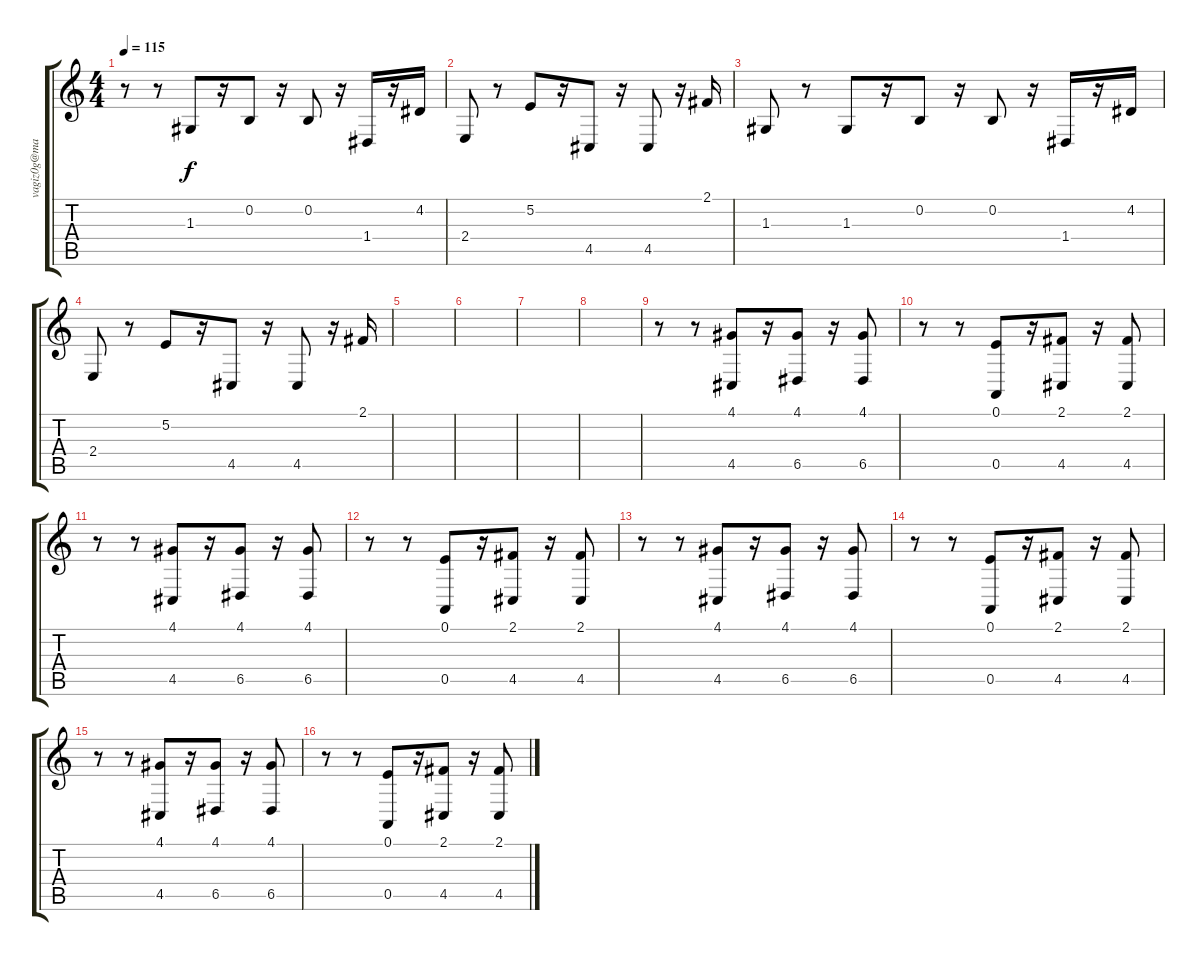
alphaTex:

\track ("" "vagiz0g@ma") {instrument pizzicatostrings}
\staff {score tabs}
\tuning (E4 B3 G3 D3 A2 E2) {hide}
\ts (4 4)
\tempo 115
\clef g2
\ks c
r.8{dy f} r.8 1.3.8 r.16 0.2.8 r.16 0.2.8 r.16 1.4.16 r.16 4.2.16 |
2.4.8 r.8 5.2.8 r.16 4.5.8 r.16 4.5.8 r.16 2.1.16 |
1.3.8 r.8 1.3.8 r.16 0.2.8 r.16 0.2.8 r.16 1.4.16 r.16 4.2.16 |
2.4.8 r.8 5.2.8 r.16 4.5.8 r.16 4.5.8 r.16 2.1.16 |
|
|
|
|
r.8 r.8 (4.1 4.5).8 r.16 (4.1 6.5).8 r.16 (4.1 6.5).8 |
r.8 r.8 (0.1 0.5).8 r.16 (2.1 4.5).8 r.16 (2.1 4.5).8 |
r.8 r.8 (4.1 4.5).8 r.16 (4.1 6.5).8 r.16 (4.1 6.5).8 |
r.8 r.8 (0.1 0.5).8 r.16 (2.1 4.5).8 r.16 (2.1 4.5).8 |
r.8 r.8 (4.1 4.5).8 r.16 (4.1 6.5).8 r.16 (4.1 6.5).8 |
r.8 r.8 (0.1 0.5).8 r.16 (2.1 4.5).8 r.16 (2.1 4.5).8 |
r.8 r.8 (4.1 4.5).8 r.16 (4.1 6.5).8 r.16 (4.1 6.5).8 |
r.8 r.8 (0.1 0.5).8 r.16 (2.1 4.5).8 r.16 (2.1 4.5).8
